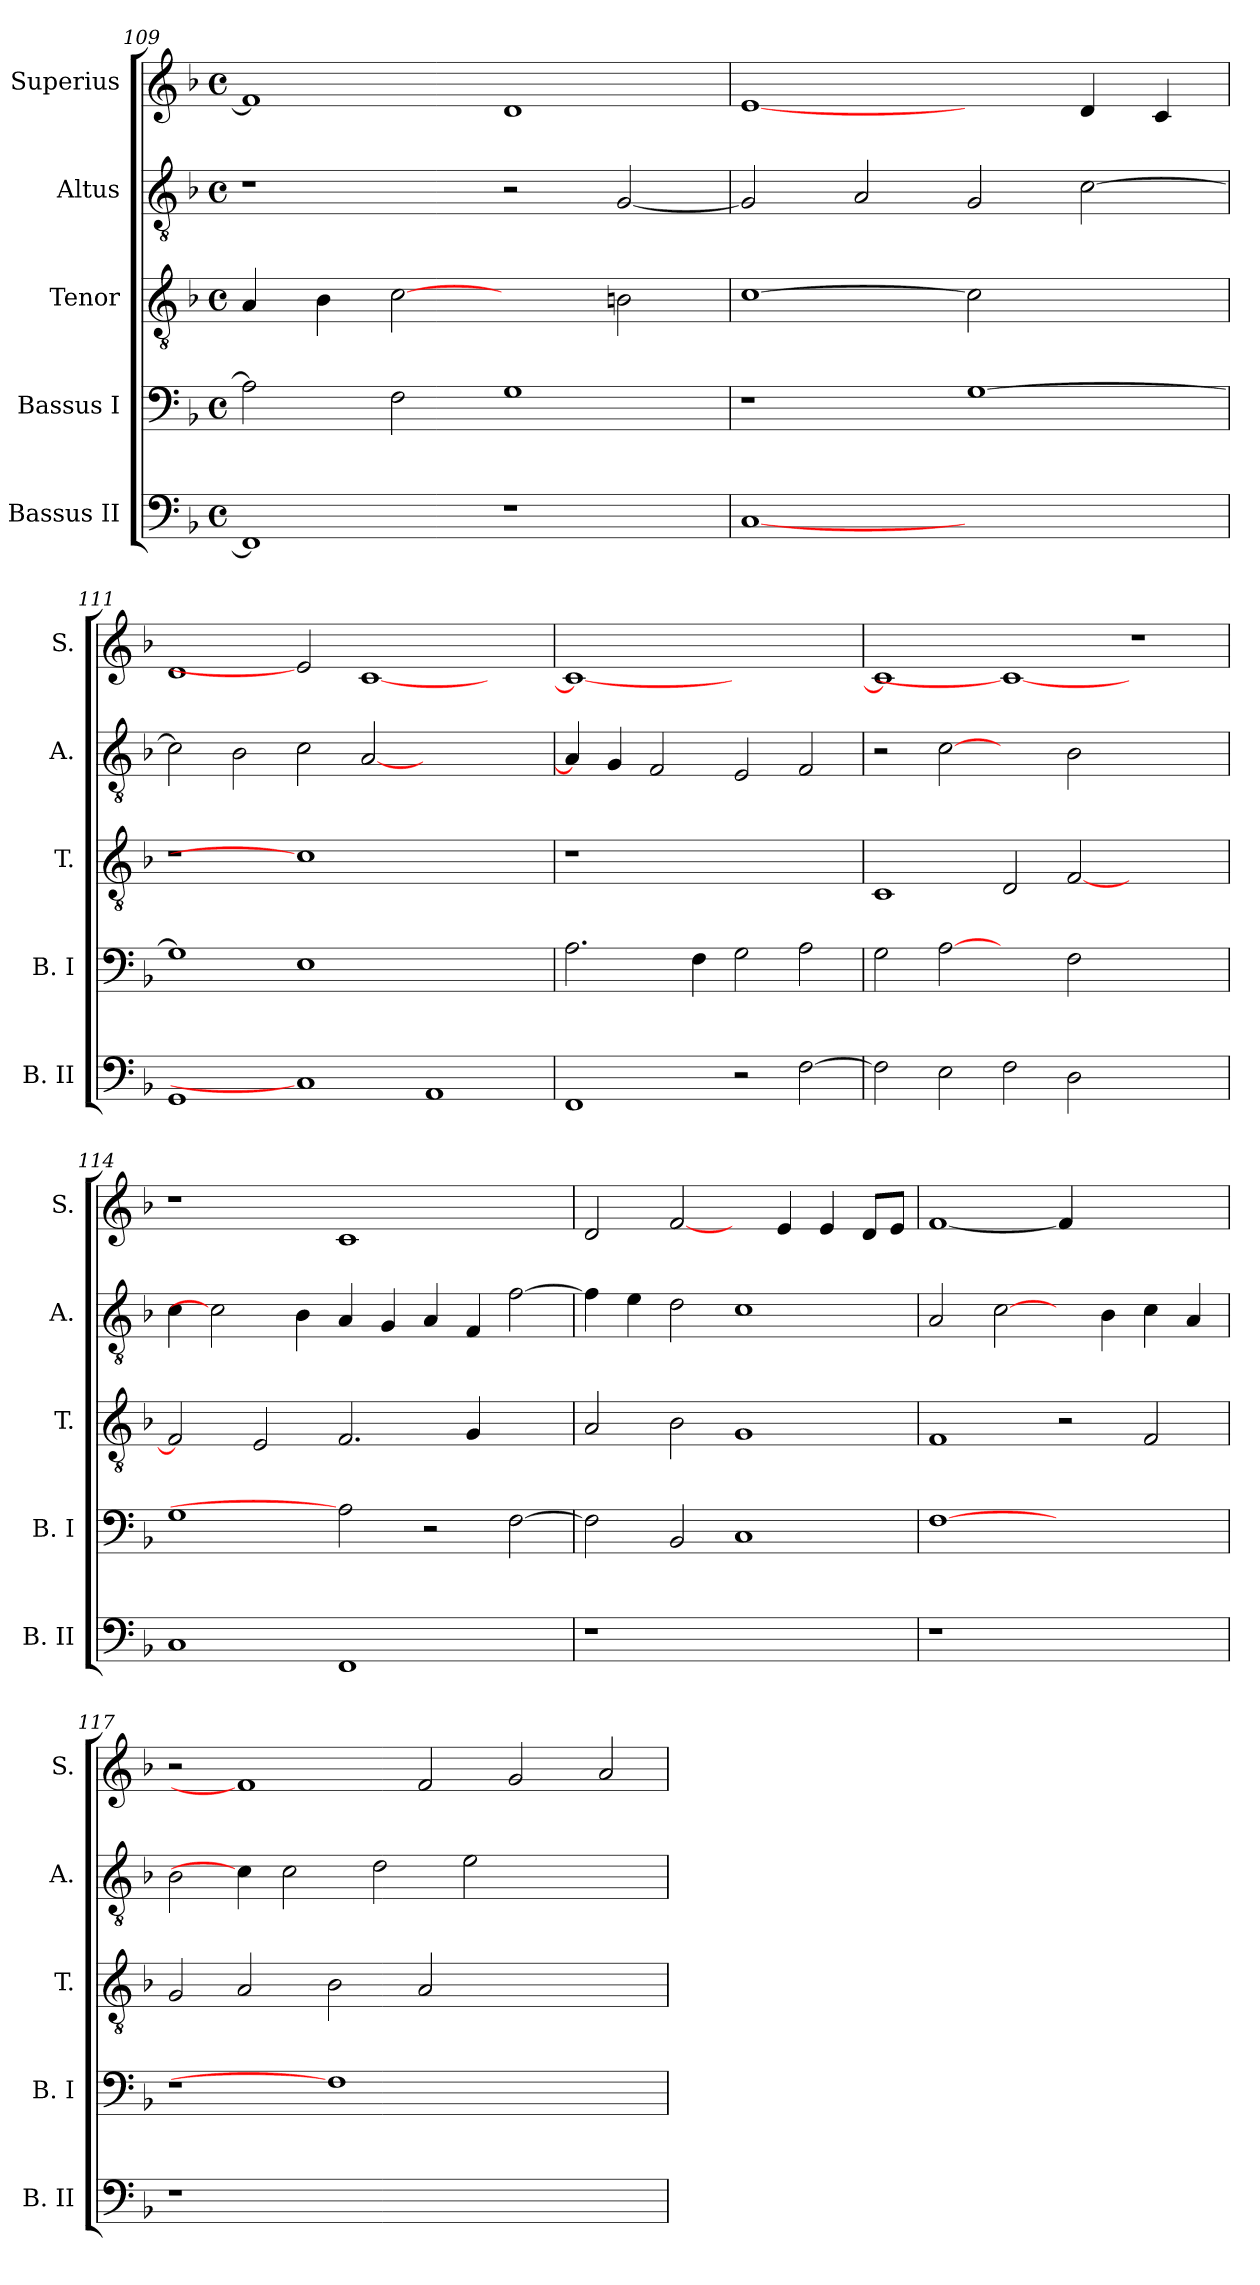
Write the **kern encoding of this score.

**kern	**kern	**kern	**kern	**kern
*part5	*part4	*part3	*part2	*part1
*staff5	*staff4	*staff3	*staff2	*staff1
*I"Bassus II	*I"Bassus I	*I"Tenor	*I"Altus	*I"Superius
*I'B. II	*I'B. I	*I'T.	*I'A.	*I'S.
*clefF4	*clefF4	*clefGv2	*clefGv2	*clefG2
*	*	*ITrd7c12	*ITrd7c12	*
*k[b-]	*k[b-]	*k[b-]	*k[b-]	*k[b-]
*F:	*F:	*F:	*F:	*F:
*M4/4	*M4/4	*M4/4	*M4/4	*M4/4
*met(c)	*met(c)	*met(c)	*met(c)	*met(c)
=109	=109	=109	=109	=109
1FFi]	2Ai\]	4AAi/	1r	1fi]
.	.	4BB-i\	.	.
.	2Fi\	[2Ci	.	.
1r	1Gi	2ryy	2r	1di
.	.	2BBni\	[<2GGi/	.
!!LO:LB:g=z
=110	=110	=110	=110	=110
[1Ci	1r	[1Ci	2GGi/]	[1ei
.	.	.	2AAi/	.
1ryy	[>1Gi	2Ci]	2GGi/	2ryy
.	.	2ryy	[>2Ci\	4di/
.	.	.	.	4ci/
=111	=111	=111	=111	=111
!	!	!LO:N:vis=1	!	!
1GGi	1Gi]	1r	2Ci\]	1di
.	.	.	2BB-i\	.
1Ci]	1Ei	1Ci]	2Ci\	2ei]
.	.	.	[<2AAi/	[<1ci
1AAi	1ryy	1ryy	1ryy	.
.	.	.	.	2ryy
=112	=112	=112	=112	=112
!	!	!LO:N:vis=1	!	!
1FFi	2.Ai\	1r	4AAi/]	1ci_<
.	.	.	4GGi/	.
.	.	.	2FFi/	.
.	4Fi\	.	.	.
2r	2Gi\	1ryy	2EEi/	1ryy
[>2Fi\	2Ai\	.	2FFi/	.
=113	=113	=113	=113	=113
2Fi\]	2Gi\	1CCi	2r	1ci]
2Ei\	[2Ai	.	[2Ci	.
2Fi\	2ryy	2DDi/	2ryy	1ci_
2Di\	2Fi\	[<2FFi/	2BB-i\	.
1ryy	1ryy	1ryy	1ryy	1r
!!LO:PB:g=z
=114	=114	=114	=114	=114
1Ci	1Gi	2FFi/]	4Ci\	1r
.	.	.	2Ci]	.
.	.	2EEi/	.	.
.	.	.	4BB-i\	.
1FFi	2Ai]	2.FFi/	4AAi/	1ci
.	.	.	4GGi/	.
.	2r	.	4AAi/	.
.	.	4GGi/	4FFi/	.
2ryy	[>2Fi\	2ryy	[>2Fi\	2ryy
=115	=115	=115	=115	=115
!LO:N:vis=1	!	!	!	!
1r	2Fi\]	2AAi/	4Fi\]	2di/
.	.	.	4Ei\	.
.	2BB-i/	2BB-i\	2Di\	[2fi/
1ryy	1Ci	1GGi	1Ci	4ryy
.	.	.	.	4ei/
.	.	.	.	4ei/
.	.	.	.	8di/L
.	.	.	.	8ei/J
=116	=116	=116	=116	=116
!LO:N:vis=1	!	!	!	!
1r	[1Fi	1FFi	2AAi/	[1fi
.	.	.	[2Ci\	.
1ryy	1ryy	2r	4ryy	4fi/]
.	.	.	4BB-i\	2.ryy
.	.	2FFi/	4Ci\	.
.	.	.	4AAi/	.
=117	=117	=117	=117	=117
!LO:N:vis=1	!LO:N:vis=1	!	!	!
1r	1r	2GGi/	2BB-i\	2r
.	.	2AAi/	4Ci\]	1fi]
.	.	.	2Ci\	.
0ryy	1Fi]	2BB-i\	.	.
.	.	.	2Di\	.
.	.	2AAi/	.	2fi/
.	.	.	2Ei\	.
.	1ryy	1ryy	.	2gi/
.	.	.	2.ryy	.
.	.	.	.	2ai/
=	=	=	=	=
*-	*-	*-	*-	*-
